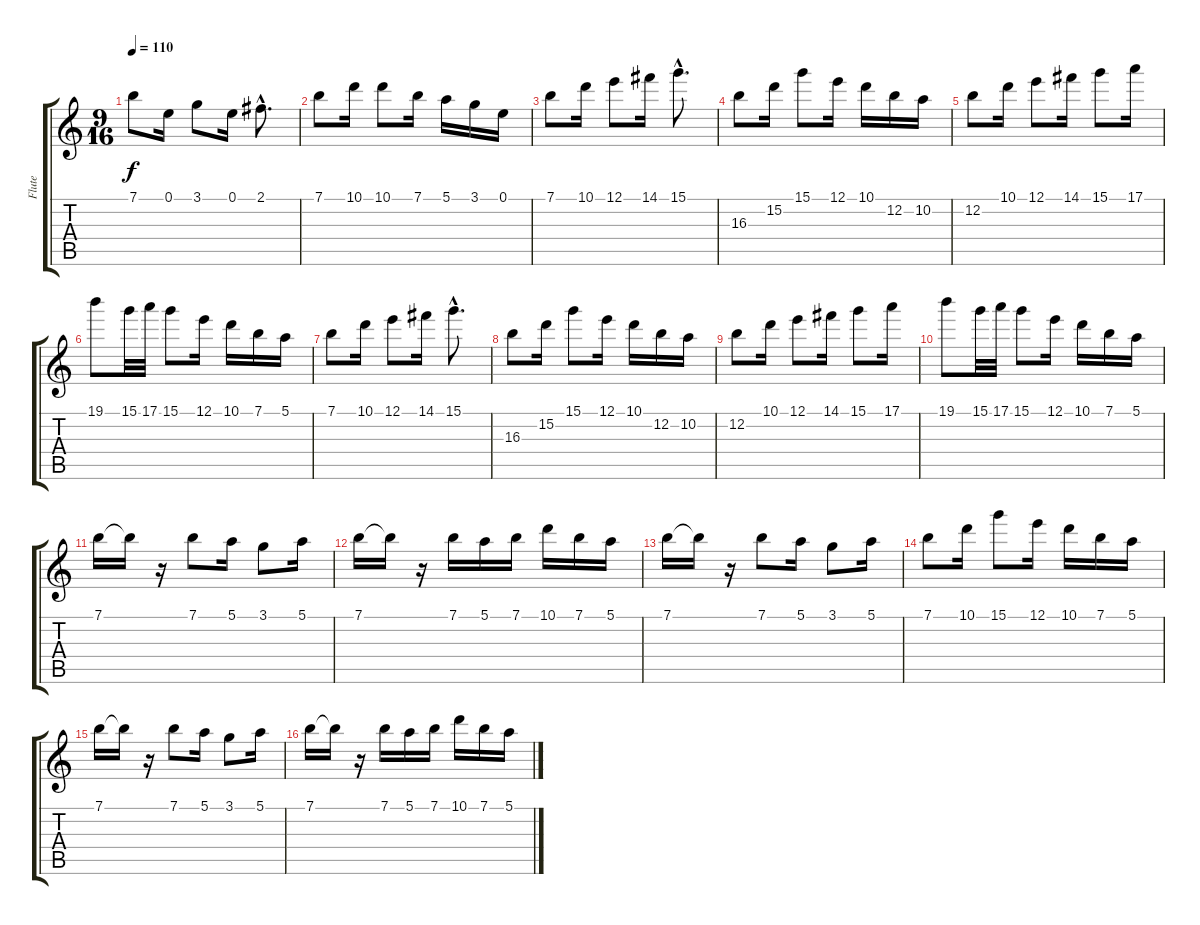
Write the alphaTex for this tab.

\track ("Flute" "Flute") {instrument flute}
\staff {score tabs}
\tuning (E5 B4 G4 D4 A3 E3) {hide}
\ts (9 16)
\tempo 110
\clef g2
\ks c
7.1.8{dy f} 0.1.16 3.1.8 0.1.16 2.1{hac}.8{d} |
7.1.8 10.1.16 10.1.8 7.1.16 5.1.16 3.1.16 0.1.16 |
7.1.8 10.1.16 12.1.8 14.1.16 15.1{hac}.8{d} |
16.3.8 15.2.16 15.1.8 12.1.16 10.1.16 12.2.16 10.2.16 |
12.2.8 10.1.16 12.1.8 14.1.16 15.1.8 17.1.16 |
19.1.8 15.1.32 17.1.32 15.1.8 12.1.16 10.1.16 7.1.16 5.1.16 |
7.1.8 10.1.16 12.1.8 14.1.16 15.1{hac}.8{d} |
16.3.8 15.2.16 15.1.8 12.1.16 10.1.16 12.2.16 10.2.16 |
12.2.8 10.1.16 12.1.8 14.1.16 15.1.8 17.1.16 |
19.1.8 15.1.32 17.1.32 15.1.8 12.1.16 10.1.16 7.1.16 5.1.16 |
7.1.16 7.1{t}.16 r.16 7.1.8 5.1.16 3.1.8 5.1.16 |
7.1.16 7.1{t}.16 r.16 7.1.16 5.1.16 7.1.16 10.1.16 7.1.16 5.1.16 |
7.1.16 7.1{t}.16 r.16 7.1.8 5.1.16 3.1.8 5.1.16 |
7.1.8 10.1.16 15.1.8 12.1.16 10.1.16 7.1.16 5.1.16 |
7.1.16 7.1{t}.16 r.16 7.1.8 5.1.16 3.1.8 5.1.16 |
7.1.16 7.1{t}.16 r.16 7.1.16 5.1.16 7.1.16 10.1.16 7.1.16 5.1.16
